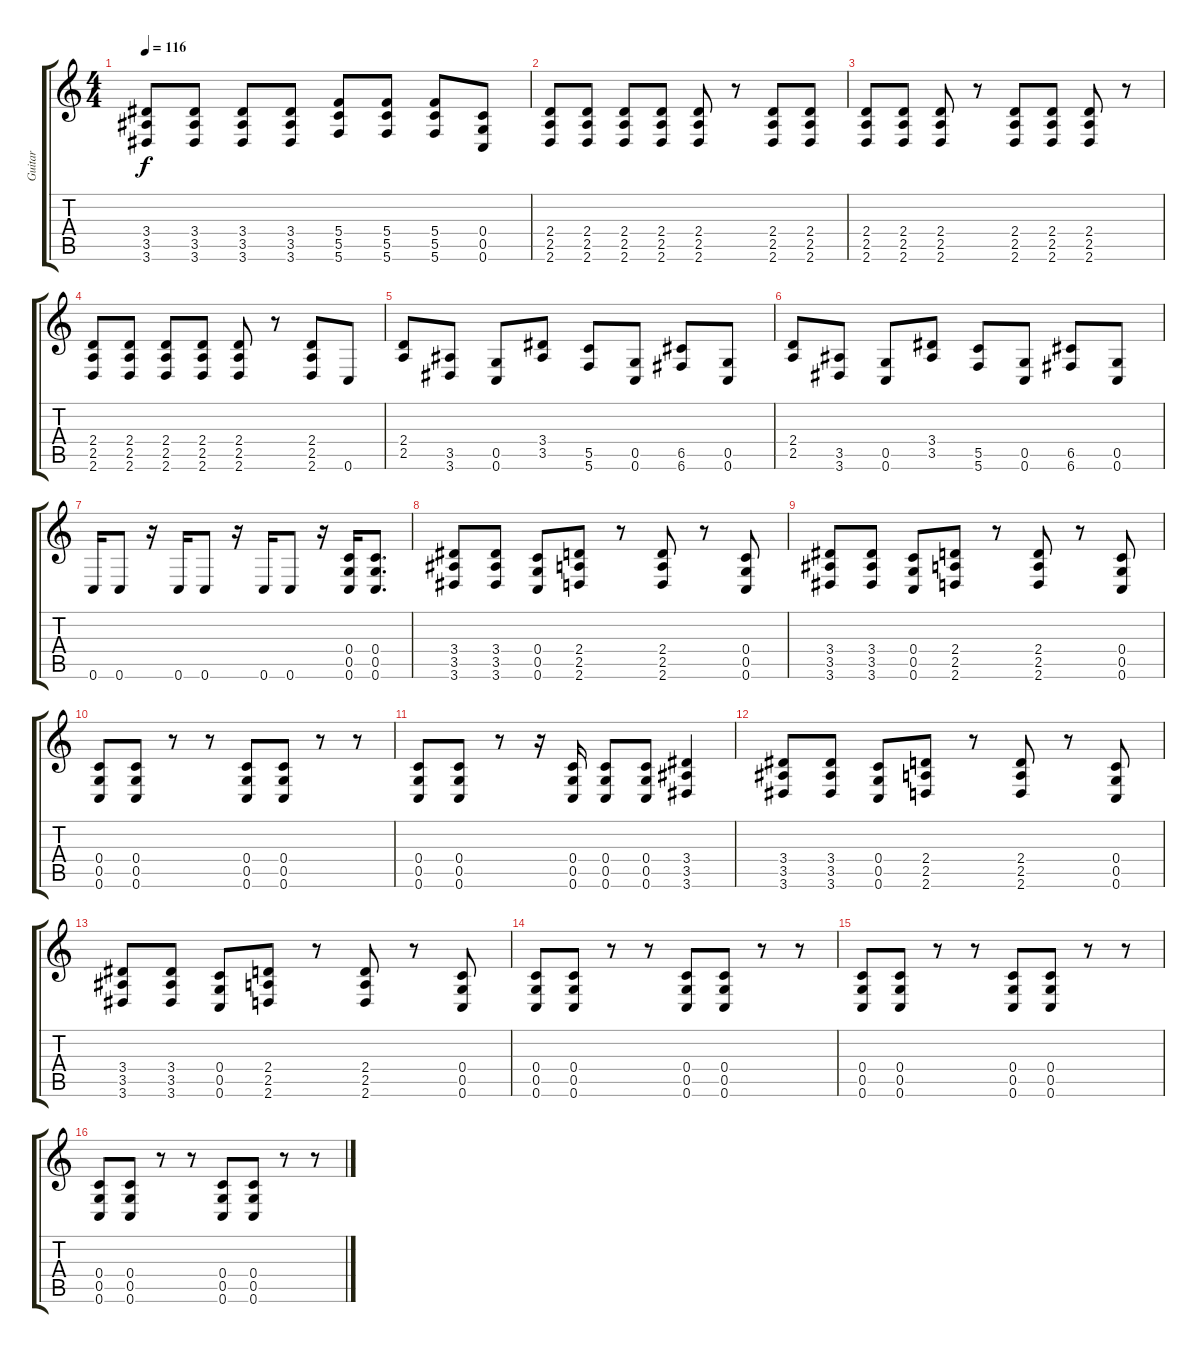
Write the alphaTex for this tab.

\track ("Guitar" "Guitar") {instrument distortionguitar}
\staff {score tabs}
\tuning (E4 B3 G3 C3 G2 C2) {hide}
\ts (4 4)
\tempo 116
\clef g2
\ks c
(3.4 3.5 3.6).8{dy f} (3.4 3.5 3.6).8 (3.4 3.5 3.6).8 (3.4 3.5 3.6).8 (5.4 5.5 5.6).8 (5.4 5.5 5.6).8 (5.4 5.5 5.6).8 (0.4 0.5 0.6).8 |
(2.4 2.5 2.6).8 (2.4 2.5 2.6).8 (2.4 2.5 2.6).8 (2.4 2.5 2.6).8 (2.4 2.5 2.6).8 r.8 (2.4 2.5 2.6).8 (2.4 2.5 2.6).8 |
(2.4 2.5 2.6).8 (2.4 2.5 2.6).8 (2.4 2.5 2.6).8 r.8 (2.4 2.5 2.6).8 (2.4 2.5 2.6).8 (2.4 2.5 2.6).8 r.8 |
(2.4 2.5 2.6).8 (2.4 2.5 2.6).8 (2.4 2.5 2.6).8 (2.4 2.5 2.6).8 (2.4 2.5 2.6).8 r.8 (2.4 2.5 2.6).8 0.6.8 |
(2.4 2.5).8 (3.5 3.6).8 (0.5 0.6).8 (3.4 3.5).8 (5.5 5.6).8 (0.5 0.6).8 (6.5 6.6).8 (0.5 0.6).8 |
(2.4 2.5).8 (3.5 3.6).8 (0.5 0.6).8 (3.4 3.5).8 (5.5 5.6).8 (0.5 0.6).8 (6.5 6.6).8 (0.5 0.6).8 |
0.6.16 0.6.8 r.16 0.6.16 0.6.8 r.16 0.6.16 0.6.8 r.16 (0.4 0.5 0.6).16 (0.4 0.5 0.6).8{d} |
(3.4 3.5 3.6).8 (3.4 3.5 3.6).8 (0.4 0.5 0.6).8 (2.4 2.5 2.6).8 r.8 (2.4 2.5 2.6).8 r.8 (0.4 0.5 0.6).8 |
(3.4 3.5 3.6).8 (3.4 3.5 3.6).8 (0.4 0.5 0.6).8 (2.4 2.5 2.6).8 r.8 (2.4 2.5 2.6).8 r.8 (0.4 0.5 0.6).8 |
(0.4 0.5 0.6).8 (0.4 0.5 0.6).8 r.8 r.8 (0.4 0.5 0.6).8 (0.4 0.5 0.6).8 r.8 r.8 |
(0.4 0.5 0.6).8 (0.4 0.5 0.6).8 r.8 r.16 (0.4 0.5 0.6).16 (0.4 0.5 0.6).8 (0.4 0.5 0.6).8 (3.4 3.5 3.6).4 |
(3.4 3.5 3.6).8 (3.4 3.5 3.6).8 (0.4 0.5 0.6).8 (2.4 2.5 2.6).8 r.8 (2.4 2.5 2.6).8 r.8 (0.4 0.5 0.6).8 |
(3.4 3.5 3.6).8 (3.4 3.5 3.6).8 (0.4 0.5 0.6).8 (2.4 2.5 2.6).8 r.8 (2.4 2.5 2.6).8 r.8 (0.4 0.5 0.6).8 |
(0.4 0.5 0.6).8 (0.4 0.5 0.6).8 r.8 r.8 (0.4 0.5 0.6).8 (0.4 0.5 0.6).8 r.8 r.8 |
(0.4 0.5 0.6).8 (0.4 0.5 0.6).8 r.8 r.8 (0.4 0.5 0.6).8 (0.4 0.5 0.6).8 r.8 r.8 |
(0.4 0.5 0.6).8 (0.4 0.5 0.6).8 r.8 r.8 (0.4 0.5 0.6).8 (0.4 0.5 0.6).8 r.8 r.8
